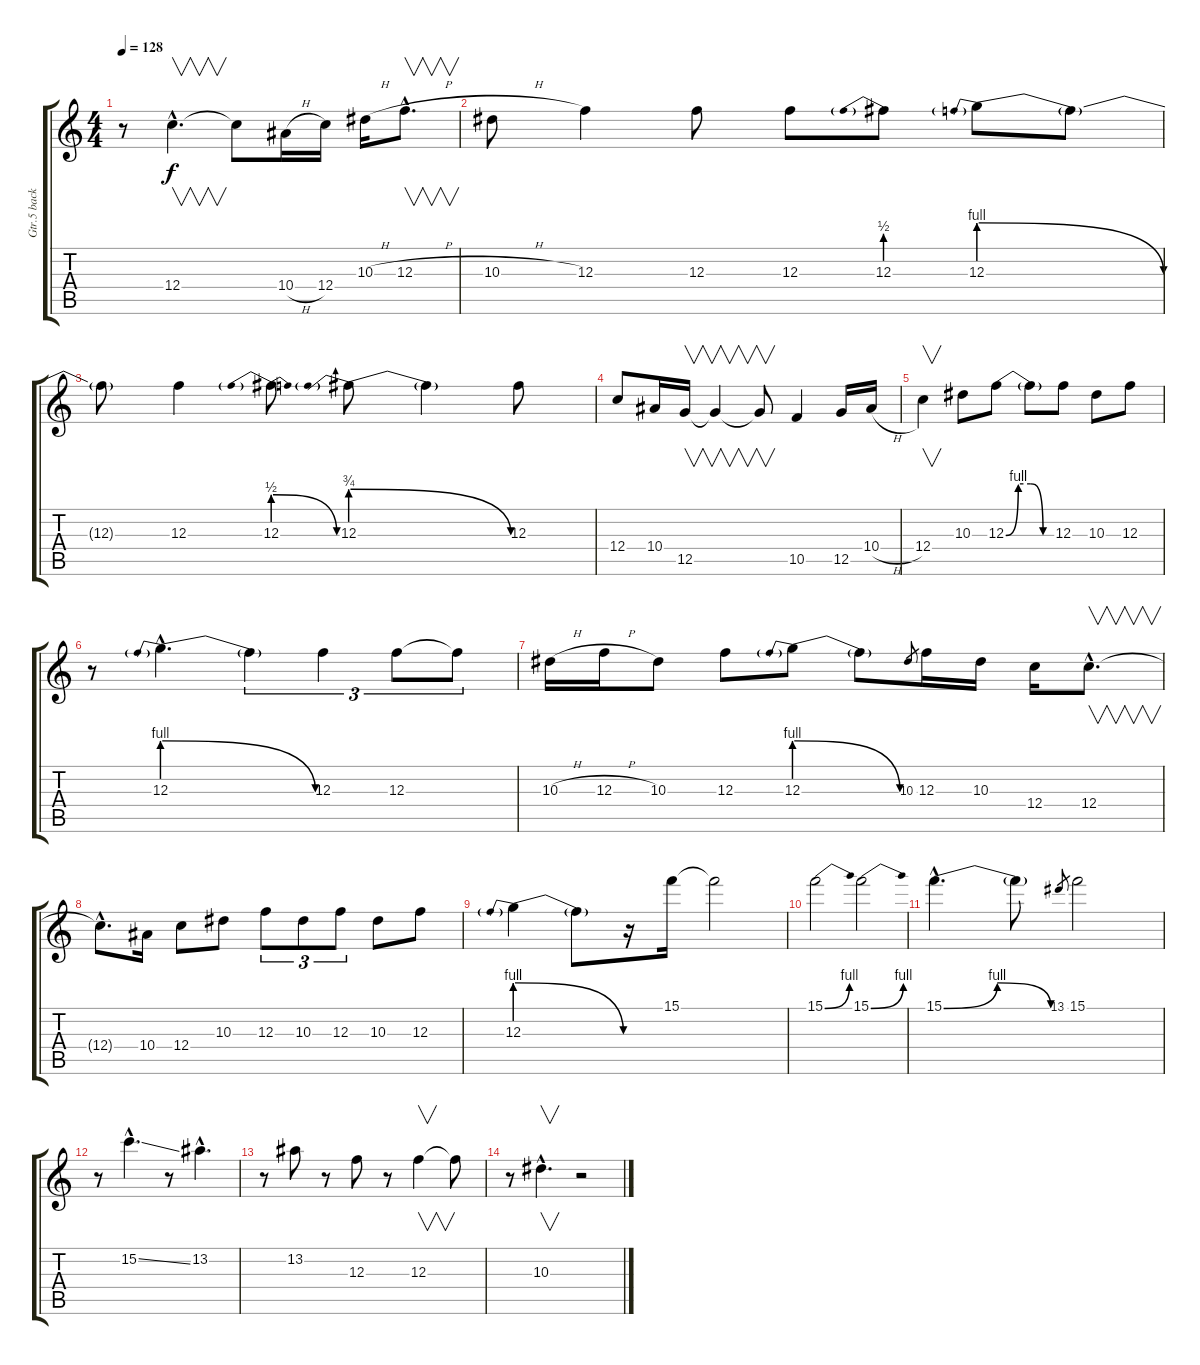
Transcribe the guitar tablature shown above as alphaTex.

\track ("Gtr.5 backward gtr." "Gtr.5 back") {instrument distortionguitar}
\staff {score tabs}
\tuning (D4 A3 F3 C3 G2 C2) {hide}
\ts (4 4)
\tempo 128
\clef g2
\ks c
r.8{dy f} 12.4{hac}.4{v d} 12.4{t}.8 10.4{h}.16 12.4.16 10.3{h}.16 12.3{h hac}.8{v d} |
10.3{h}.8 12.3.4 12.3.8 12.3.8 12.3{be (prebend 0 2 60 2)}.8 12.3{be (prebendrelease 0 4 60 0)}.8 12.3{t}.8 |
12.3{t}.8 12.3.4 12.3{be (prebendrelease 0 2 60 0)}.8 12.3{be (prebendrelease 0 3 60 0)}.8 12.3{t}.4 12.3.8 |
12.4.8 10.4.16 12.5.16{v} 12.5{t}.4{v} 12.5{t}.8{v} 10.5.4 12.5.16 10.4{h}.16 |
12.4.4{v} 10.3.8 12.3{be (custom 0 0 15 4 30 4 45 0 60 0)}.8 12.3{t}.8 12.3.8 10.3.8 12.3.8 |
r.8 12.3{be (prebendrelease 0 4 60 0) hac}.4{d} 12.3{t}.4{tu (3 2)} 12.3.4{tu (3 2)} 12.3.8{tu (3 2)} 12.3{t}.8{tu (3 2)} |
10.3{h}.16 12.3{h}.16 10.3.8 12.3.8 12.3{be (prebendrelease 0 4 60 0)}.8 12.3{t}.8 10.3.8{gr} 12.3.16 10.3.16 12.4.16 12.4{hac}.8{v d} |
12.4{hac t}.8{d} 10.4.16 12.4.8 10.3.8 12.3.8{tu (3 2)} 10.3.8{tu (3 2)} 12.3.8{tu (3 2)} 10.3.8 12.3.8 |
12.3{be (prebendrelease 0 4 60 0)}.4 12.3{t}.8 r.16 15.1.16 15.1{t}.2 |
15.1{be (bend 0 0 60 4)}.2 15.1{be (bend 0 0 60 4)}.2 |
15.1{be (bendrelease 0 0 30 4 45 4 60 0) hac}.4{d} 15.1{t}.8 13.1.8{gr} 15.1.2 |
r.8 15.2{ss hac}.4{d} r.8 13.2{hac}.4{d} |
r.8 13.2.8 r.8 12.3.8 r.8 12.3.4{v} 12.3{t}.8 |
r.8 10.3{hac}.4{v d} r.2
